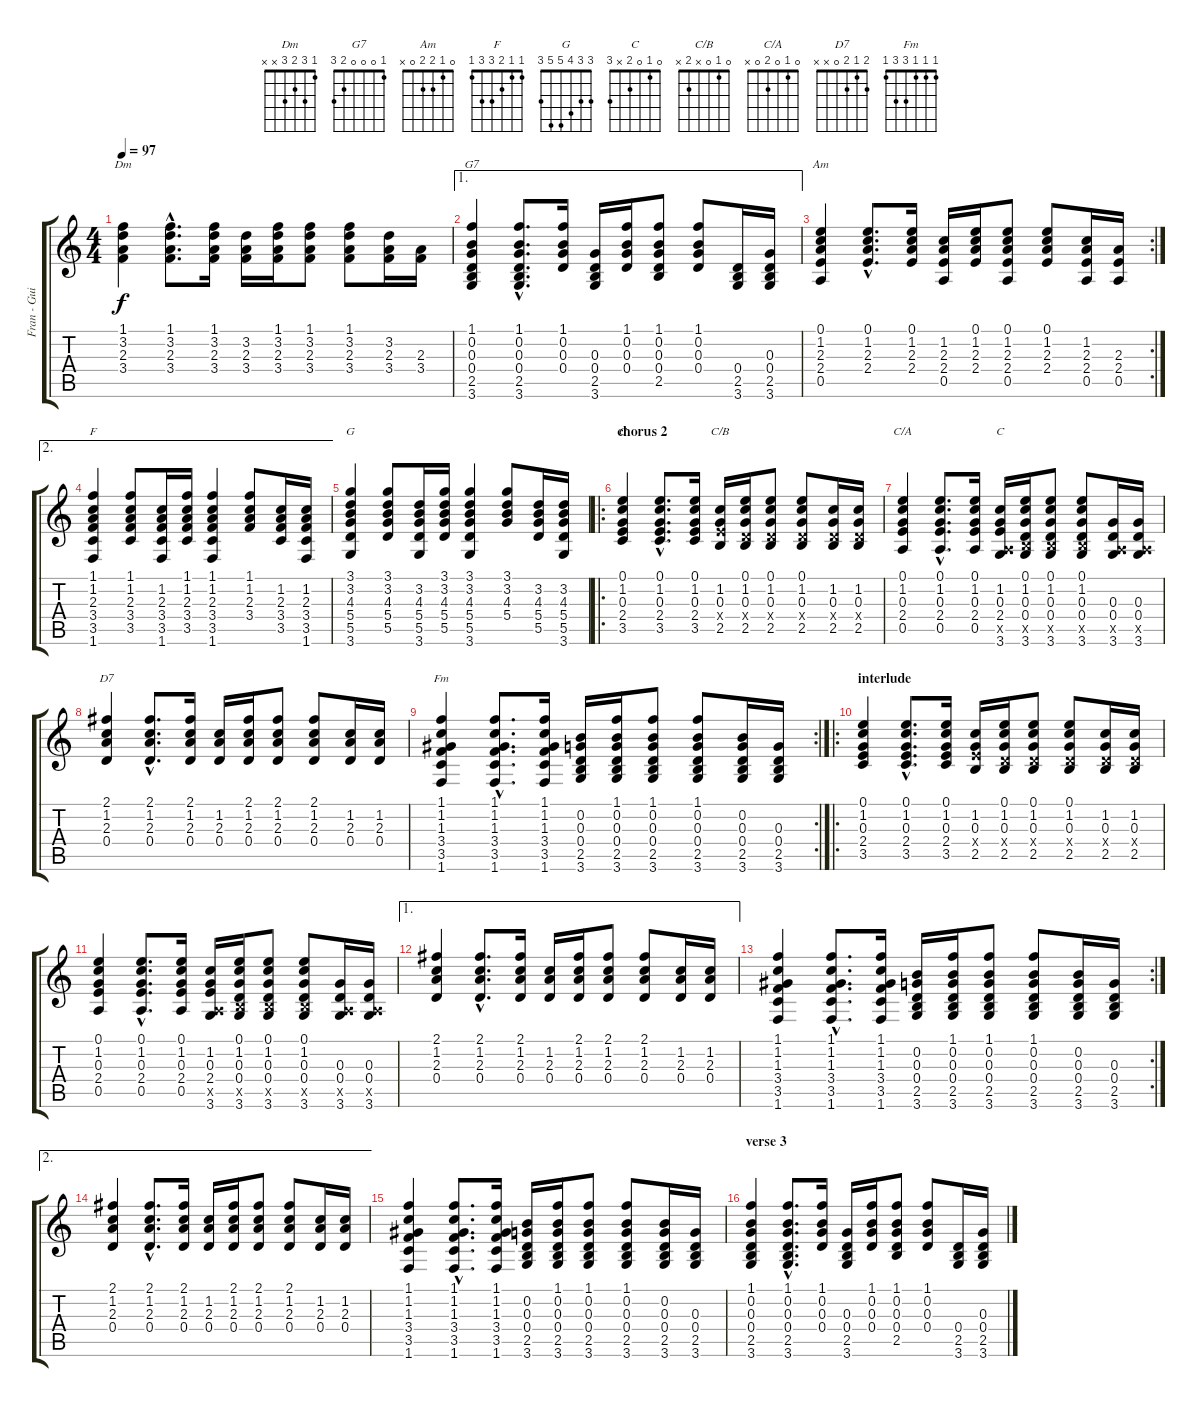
\track ("Fran - Guitar" "Fran - Gui") {instrument acousticguitarsteel}
\staff {score tabs}
\tuning (E4 B3 G3 D3 A2 E2) {hide}
\chord ("Dm" 1 3 2 3 x x)
\chord ("G7" 1 0 0 0 2 3)
\chord ("Am" 0 1 2 2 0 x)
\chord ("F" 1 1 2 3 3 1)
\chord ("G" 3 3 4 5 5 3)
\chord ("C" 0 1 0 2 3 x)
\chord ("C/B" 0 1 0 x 2 x)
\chord ("C/A" 0 1 0 2 0 x)
\chord ("C" 0 1 0 2 x 3)
\chord ("D7" 2 1 2 0 x x)
\chord ("Fm" 1 1 1 3 3 1)
\ts (4 4)
\tempo 97
\clef g2
\ks c
(1.1 3.2 2.3 3.4).4{ch "Dm" dy f} (1.1{hac} 3.2{hac} 2.3{hac} 3.4{hac}).8{d} (1.1 3.2 2.3 3.4).16 (3.2 2.3 3.4).16 (1.1 3.2 2.3 3.4).16 (1.1 3.2 2.3 3.4).8 (1.1 3.2 2.3 3.4).8 (3.2 2.3 3.4).16 (2.3 3.4).16 |
\ae 1
(1.1 0.2 0.3 0.4 2.5 3.6).4{ch "G7"} (1.1{hac} 0.2{hac} 0.3{hac} 0.4{hac} 2.5{hac} 3.6{hac}).8{d} (1.1 0.2 0.3 0.4).16 (0.3 0.4 2.5 3.6).16 (1.1 0.2 0.3 0.4).16 (1.1 0.2 0.3 0.4 2.5).8 (1.1 0.2 0.3 0.4).8 (0.4 2.5 3.6).16 (0.3 0.4 2.5 3.6).16 |
\rc 2
(0.1 1.2 2.3 2.4 0.5).4{ch "Am"} (0.1{hac} 1.2{hac} 2.3{hac} 2.4{hac}).8{d} (0.1 1.2 2.3 2.4).16 (1.2 2.3 2.4 0.5).16 (0.1 1.2 2.3 2.4).16 (0.1 1.2 2.3 2.4 0.5).8 (0.1 1.2 2.3 2.4).8 (1.2 2.3 2.4 0.5).16 (2.3 2.4 0.5).16 |
\ae 2
(1.1 1.2 2.3 3.4 3.5 1.6).4{ch "F"} (1.1 1.2 2.3 3.4 3.5).8 (1.2 2.3 3.4 3.5 1.6).16 (1.1 1.2 2.3 3.4 3.5).16 (1.1 1.2 2.3 3.4 3.5 1.6).4 (1.1 1.2 2.3 3.4).8 (1.2 2.3 3.4 3.5).16 (1.2 2.3 3.4 3.5 1.6).16 |
(3.1 3.2 4.3 5.4 5.5 3.6).4{ch "G"} (3.1 3.2 4.3 5.4 5.5).8 (3.2 4.3 5.4 5.5 3.6).16 (3.1 3.2 4.3 5.4 5.5).16 (3.1 3.2 4.3 5.4 5.5 3.6).4 (3.1 3.2 4.3 5.4).8 (3.2 4.3 5.4 5.5).16 (3.2 4.3 5.4 5.5 3.6).16 |
\ro
\section ("" "chorus 2")
(0.1 1.2 0.3 2.4 3.5).4{ch "C"} (0.1{hac} 1.2{hac} 0.3{hac} 2.4{hac} 3.5{hac}).8{d} (0.1 1.2 0.3 2.4 3.5).16 (1.2 0.3 2.4{x} 2.5).16{ch "C/B"} (0.1 1.2 0.3 0.4{x} 2.5).16 (0.1 1.2 0.3 0.4{x} 2.5).8 (0.1 1.2 0.3 0.4{x} 2.5).8 (1.2 0.3 0.4{x} 2.5).16 (1.2 0.3 0.4{x} 2.5).16 |
(0.1 1.2 0.3 2.4 0.5).4{ch "C/A"} (0.1{hac} 1.2{hac} 0.3{hac} 2.4{hac} 0.5{hac}).8{d} (0.1 1.2 0.3 2.4 0.5).16 (1.2 0.3 2.4 0.5{x} 3.6).16{ch "C"} (0.1 1.2 0.3 0.4 2.5{x} 3.6).16 (0.1 1.2 0.3 0.4 2.5{x} 3.6).8 (0.1 1.2 0.3 0.4 2.5{x} 3.6).8 (0.3 0.4 0.5{x} 3.6).16 (0.3 0.4 0.5{x} 3.6).16 |
(2.1 1.2 2.3 0.4).4{ch "D7"} (2.1{hac} 1.2{hac} 2.3{hac} 0.4{hac}).8{d} (2.1 1.2 2.3 0.4).16 (1.2 2.3 0.4).16 (2.1 1.2 2.3 0.4).16 (2.1 1.2 2.3 0.4).8 (2.1 1.2 2.3 0.4).8 (1.2 2.3 0.4).16 (1.2 2.3 0.4).16 |
\rc 2
(1.1 1.2 1.3 3.4 3.5 1.6).4{ch "Fm"} (1.1{hac} 1.2{hac} 1.3{hac} 3.4{hac} 3.5{hac} 1.6{hac}).8{d} (1.1 1.2 1.3 3.4 3.5 1.6).16 (0.2 0.3 0.4 2.5 3.6).16 (1.1 0.2 0.3 0.4 2.5 3.6).16 (1.1 0.2 0.3 0.4 2.5 3.6).8 (1.1 0.2 0.3 0.4 2.5 3.6).8 (0.2 0.3 0.4 2.5 3.6).16 (0.3 0.4 2.5 3.6).16 |
\ro
\section ("" "interlude")
(0.1 1.2 0.3 2.4 3.5).4 (0.1{hac} 1.2{hac} 0.3{hac} 2.4{hac} 3.5{hac}).8{d} (0.1 1.2 0.3 2.4 3.5).16 (1.2 0.3 2.4{x} 2.5).16 (0.1 1.2 0.3 0.4{x} 2.5).16 (0.1 1.2 0.3 0.4{x} 2.5).8 (0.1 1.2 0.3 0.4{x} 2.5).8 (1.2 0.3 0.4{x} 2.5).16 (1.2 0.3 0.4{x} 2.5).16 |
(0.1 1.2 0.3 2.4 0.5).4 (0.1{hac} 1.2{hac} 0.3{hac} 2.4{hac} 0.5{hac}).8{d} (0.1 1.2 0.3 2.4 0.5).16 (1.2 0.3 2.4 0.5{x} 3.6).16 (0.1 1.2 0.3 0.4 2.5{x} 3.6).16 (0.1 1.2 0.3 0.4 2.5{x} 3.6).8 (0.1 1.2 0.3 0.4 2.5{x} 3.6).8 (0.3 0.4 0.5{x} 3.6).16 (0.3 0.4 0.5{x} 3.6).16 |
\ae 1
(2.1 1.2 2.3 0.4).4 (2.1{hac} 1.2{hac} 2.3{hac} 0.4{hac}).8{d} (2.1 1.2 2.3 0.4).16 (1.2 2.3 0.4).16 (2.1 1.2 2.3 0.4).16 (2.1 1.2 2.3 0.4).8 (2.1 1.2 2.3 0.4).8 (1.2 2.3 0.4).16 (1.2 2.3 0.4).16 |
\rc 2
(1.1 1.2 1.3 3.4 3.5 1.6).4 (1.1{hac} 1.2{hac} 1.3{hac} 3.4{hac} 3.5{hac} 1.6{hac}).8{d} (1.1 1.2 1.3 3.4 3.5 1.6).16 (0.2 0.3 0.4 2.5 3.6).16 (1.1 0.2 0.3 0.4 2.5 3.6).16 (1.1 0.2 0.3 0.4 2.5 3.6).8 (1.1 0.2 0.3 0.4 2.5 3.6).8 (0.2 0.3 0.4 2.5 3.6).16 (0.3 0.4 2.5 3.6).16 |
\ae 2
(2.1 1.2 2.3 0.4).4 (2.1{hac} 1.2{hac} 2.3{hac} 0.4{hac}).8{d} (2.1 1.2 2.3 0.4).16 (1.2 2.3 0.4).16 (2.1 1.2 2.3 0.4).16 (2.1 1.2 2.3 0.4).8 (2.1 1.2 2.3 0.4).8 (1.2 2.3 0.4).16 (1.2 2.3 0.4).16 |
(1.1 1.2 1.3 3.4 3.5 1.6).4 (1.1{hac} 1.2{hac} 1.3{hac} 3.4{hac} 3.5{hac} 1.6{hac}).8{d} (1.1 1.2 1.3 3.4 3.5 1.6).16 (0.2 0.3 0.4 2.5 3.6).16 (1.1 0.2 0.3 0.4 2.5 3.6).16 (1.1 0.2 0.3 0.4 2.5 3.6).8 (1.1 0.2 0.3 0.4 2.5 3.6).8 (0.2 0.3 0.4 2.5 3.6).16 (0.3 0.4 2.5 3.6).16 |
\section ("" "verse 3")
(1.1 0.2 0.3 0.4 2.5 3.6).4 (1.1{hac} 0.2{hac} 0.3{hac} 0.4{hac} 2.5{hac} 3.6{hac}).8{d} (1.1 0.2 0.3 0.4).16 (0.3 0.4 2.5 3.6).16 (1.1 0.2 0.3 0.4).16 (1.1 0.2 0.3 0.4 2.5).8 (1.1 0.2 0.3 0.4).8 (0.4 2.5 3.6).16 (0.3 0.4 2.5 3.6).16
